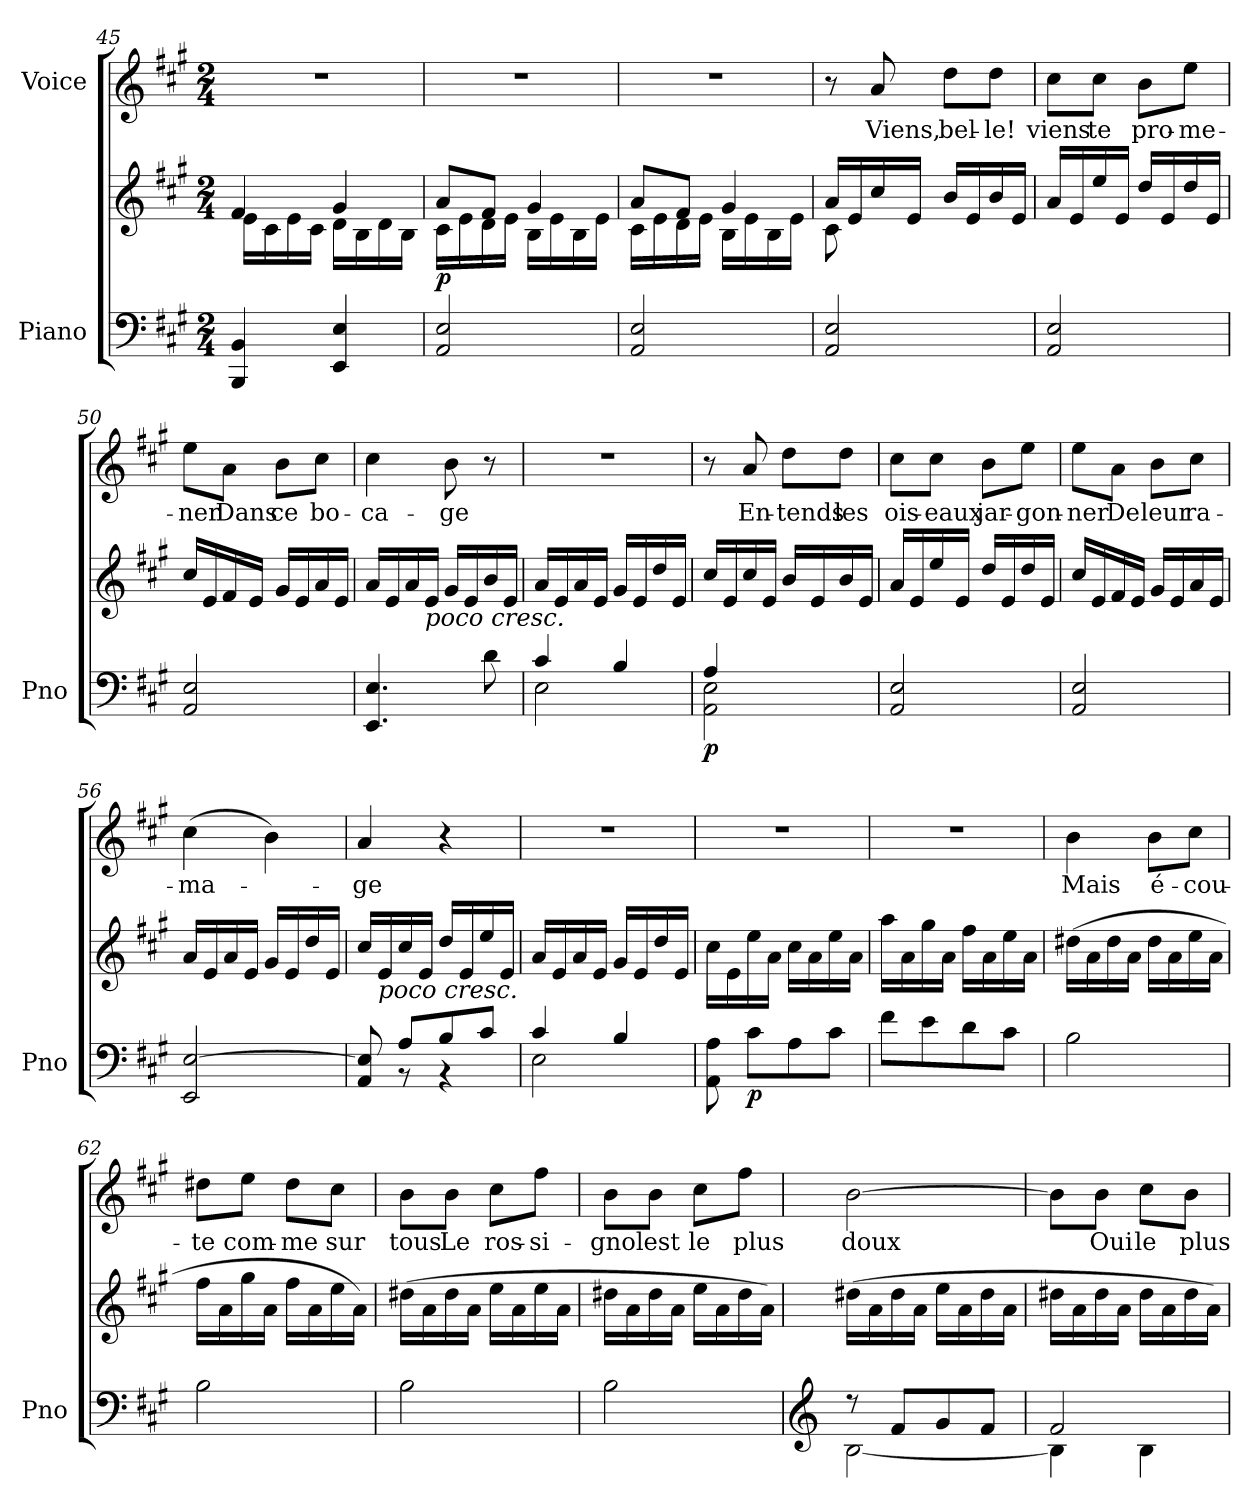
**kern	**kern	**dynam	**kern	**text
*part2	*part2	*part2	*part1	*part1
*staff3	*staff2	*staff2/3	*staff1	*staff1
*I"Piano	*	*	*I"Voice	*
*I'Pno	*	*	*	*
*clefF4	*clefG2	*	*clefG2	*
*k[f#c#g#]	*k[f#c#g#]	*	*k[f#c#g#]	*
*M2/4	*M2/4	*	*M2/4	*
=45	=45	=45	=45	=45
*	*^	*	*	*
4BBB/ 4BB/	4f#/	16e\LL	.	2r	.
.	.	16c#\	.	.	.
.	.	16e\	.	.	.
.	.	16c#\JJ	.	.	.
4EE/ 4E/	4g#/	16d\LL	.	.	.
.	.	16B\	.	.	.
.	.	16d\	.	.	.
.	.	16B\JJ	.	.	.
=46	=46	=46	=46	=46	=46
!	!	!	!LO:DY:b	!	!
2AA/ 2E/	8a/L	16c#\LL	p	2r	.
.	.	16e\	.	.	.
.	8f#/J	16d\	.	.	.
.	.	16e\JJ	.	.	.
.	4g#/	16B\LL	.	.	.
.	.	16e\	.	.	.
.	.	16B\	.	.	.
.	.	16e\JJ	.	.	.
=47	=47	=47	=47	=47	=47
2AA/ 2E/	8a/L	16c#\LL	.	2r	.
.	.	16e\	.	.	.
.	8f#/J	16d\	.	.	.
.	.	16e\JJ	.	.	.
.	4g#/	16B\LL	.	.	.
.	.	16e\	.	.	.
.	.	16B\	.	.	.
.	.	16e\JJ	.	.	.
=48	=48	=48	=48	=48	=48
2AA/ 2E/	16a/LL	8c#\	.	8r	.
.	16e/	.	.	.	.
.	16cc#/	8ryy	.	8a/	Viens,
.	16e/JJ	.	.	.	.
.	16b/LL	4ryy	.	8dd\L	bel-
.	16e/	.	.	.	.
.	16b/	.	.	8dd\J	-le!
.	16e/JJ	.	.	.	.
*	*v	*v	*	*	*
=49	=49	=49	=49	=49
2AA/ 2E/	16a/LL	.	8cc#\L	viens
.	16e/	.	.	.
.	16ee/	.	8cc#\J	te
.	16e/JJ	.	.	.
.	16dd/LL	.	8b\L	pro-
.	16e/	.	.	.
.	16dd/	.	8ee\J	-me-
.	16e/JJ	.	.	.
=50	=50	=50	=50	=50
2AA/ 2E/	16cc#/LL	.	8ee\L	-ner
.	16e/	.	.	.
.	16f#/	.	8a\J	Dans
.	16e/JJ	.	.	.
.	16g#/LL	.	8b\L	ce
.	16e/	.	.	.
.	16a/	.	8cc#\J	bo-
.	16e/JJ	.	.	.
=51	=51	=51	=51	=51
4.EE/ 4.E/	16a/LL	.	4cc#\	-ca-
.	16e/	.	.	.
.	16a/	.	.	.
!	!LO:TX:b:i:t=poco      cresc.	!	!	!
.	16e/JJ	.	.	.
.	16g#/LL	.	8b\	-ge
.	16e/	.	.	.
8d\	16b/	.	8r	.
.	16e/JJ	.	.	.
=52	=52	=52	=52	=52
*^	*	*	*	*
4c#/	2E\	16a/LL	.	2r	.
.	.	16e/	.	.	.
.	.	16a/	.	.	.
.	.	16e/JJ	.	.	.
4B/	.	16g#/LL	.	.	.
.	.	16e/	.	.	.
.	.	16dd/	.	.	.
.	.	16e/JJ	.	.	.
=53	=53	=53	=53	=53	=53
!	!	!	!LO:DY:b=2	!	!
4A/	2AA\ 2E\	16cc#/LL	p	8r	.
.	.	16e/	.	.	.
.	.	16cc#/	.	8a/	En-
.	.	16e/JJ	.	.	.
4ryy	.	16b/LL	.	8dd\L	-tends
.	.	16e/	.	.	.
.	.	16b/	.	8dd\J	les
.	.	16e/JJ	.	.	.
*v	*v	*	*	*	*
=54	=54	=54	=54	=54
2AA/ 2E/	16a/LL	.	8cc#\L	ois-
.	16e/	.	.	.
.	16ee/	.	8cc#\J	-eaux
.	16e/JJ	.	.	.
.	16dd/LL	.	8b\L	jar-
.	16e/	.	.	.
.	16dd/	.	8ee\J	-gon-
.	16e/JJ	.	.	.
=55	=55	=55	=55	=55
2AA/ 2E/	16cc#/LL	.	8ee\L	-ner
.	16e/	.	.	.
.	16f#/	.	8a\J	De
.	16e/JJ	.	.	.
.	16g#/LL	.	8b\L	leur
.	16e/	.	.	.
.	16a/	.	8cc#\J	ra-
.	16e/JJ	.	.	.
=56	=56	=56	=56	=56
2EE/ [2E/	16a/LL	.	(4cc#\	-ma-
.	16e/	.	.	.
.	16a/	.	.	.
.	16e/JJ	.	.	.
.	16g#/LL	.	4b\)	.
.	16e/	.	.	.
.	16dd/	.	.	.
.	16e/JJ	.	.	.
=57	=57	=57	=57	=57
*^	*	*	*	*
8AA/ 8E/]	8ryy	16cc#/LL	.	4a/	-ge
!	!	!LO:TX:b:i:t=poco cresc.	!	!	!
.	.	16e/	.	.	.
8A/L	8r	16cc#/	.	.	.
.	.	16e/JJ	.	.	.
8B/	4r	16dd/LL	.	4r	.
.	.	16e/	.	.	.
8c#/J	.	16ee/	.	.	.
.	.	16e/JJ	.	.	.
=58	=58	=58	=58	=58	=58
4c#/	2E\	16a/LL	.	2r	.
.	.	16e/	.	.	.
.	.	16a/	.	.	.
.	.	16e/JJ	.	.	.
4B/	.	16g#/LL	.	.	.
.	.	16e/	.	.	.
.	.	16dd/	.	.	.
.	.	16e/JJ	.	.	.
*v	*v	*	*	*	*
=59	=59	=59	=59	=59
8AA\ 8A\	16cc#\LL	.	2r	.
.	16e\	.	.	.
!	!	!LO:DY:b=2	!	!
8c#\L	16ee\	p	.	.
.	16a\JJ	.	.	.
8A\	16cc#\LL	.	.	.
.	16a\	.	.	.
8c#\J	16ee\	.	.	.
.	16a\JJ	.	.	.
=60	=60	=60	=60	=60
8f#\L	16aa\LL	.	2r	.
.	16a\	.	.	.
8e\	16gg#\	.	.	.
.	16a\JJ	.	.	.
8d\	16ff#\LL	.	.	.
.	16a\	.	.	.
8c#\J	16ee\	.	.	.
.	16a\JJ	.	.	.
=61	=61	=61	=61	=61
2B\	(16dd#X\LL	.	4b\	Mais
.	16a\	.	.	.
.	16dd#\	.	.	.
.	16a\JJ	.	.	.
.	16dd#\LL	.	8b\L	é-
.	16a\	.	.	.
.	16ee\	.	8cc#\J	-cou-
.	16a\JJ	.	.	.
=62	=62	=62	=62	=62
2B\	16ff#\LL	.	8dd#X\L	-te
.	16a\	.	.	.
.	16gg#\	.	8ee\J	com-
.	16a\JJ	.	.	.
.	16ff#\LL	.	8dd#\L	-me
.	16a\	.	.	.
.	16ee\	.	8cc#\J	sur
.	16a\JJ)	.	.	.
=63	=63	=63	=63	=63
2B\	(16dd#X\LL	.	8b\L	tous
.	16a\	.	.	.
.	16dd#\	.	8b\J	Le
.	16a\JJ	.	.	.
.	16ee\LL	.	8cc#\L	ros-
.	16a\	.	.	.
.	16ee\	.	8ff#\J	-si-
.	16a\JJ	.	.	.
=64	=64	=64	=64	=64
2B\	16dd#X\LL	.	8b\L	-gnol
.	16a\	.	.	.
.	16dd#\	.	8b\J	est
.	16a\JJ	.	.	.
.	16ee\LL	.	8cc#\L	le
.	16a\	.	.	.
.	16dd#\	.	8ff#\J	plus
.	16a\JJ)	.	.	.
=65	=65	=65	=65	=65
*clefG2	*	*	*	*
*^	*	*	*	*
8r	[2B\	(16dd#X\LL	.	[2b\	doux
.	.	16a\	.	.	.
8f#/L	.	16dd#\	.	.	.
.	.	16a\JJ	.	.	.
8g#/	.	16ee\LL	.	.	.
.	.	16a\	.	.	.
8f#/J	.	16dd#\	.	.	.
.	.	16a\JJ	.	.	.
=66	=66	=66	=66	=66	=66
2f#/	4B\]	16dd#X\LL	.	8b\L]	.
.	.	16a\	.	.	.
.	.	16dd#\	.	8b\J	Oui
.	.	16a\JJ	.	.	.
.	4B\	16dd#\LL	.	8cc#\L	le
.	.	16a\	.	.	.
.	.	16dd#\	.	8b\J	plus
.	.	16a\JJ)	.	.	.
*v	*v	*	*	*	*
=	=	=	=	=
*-	*-	*-	*-	*-
